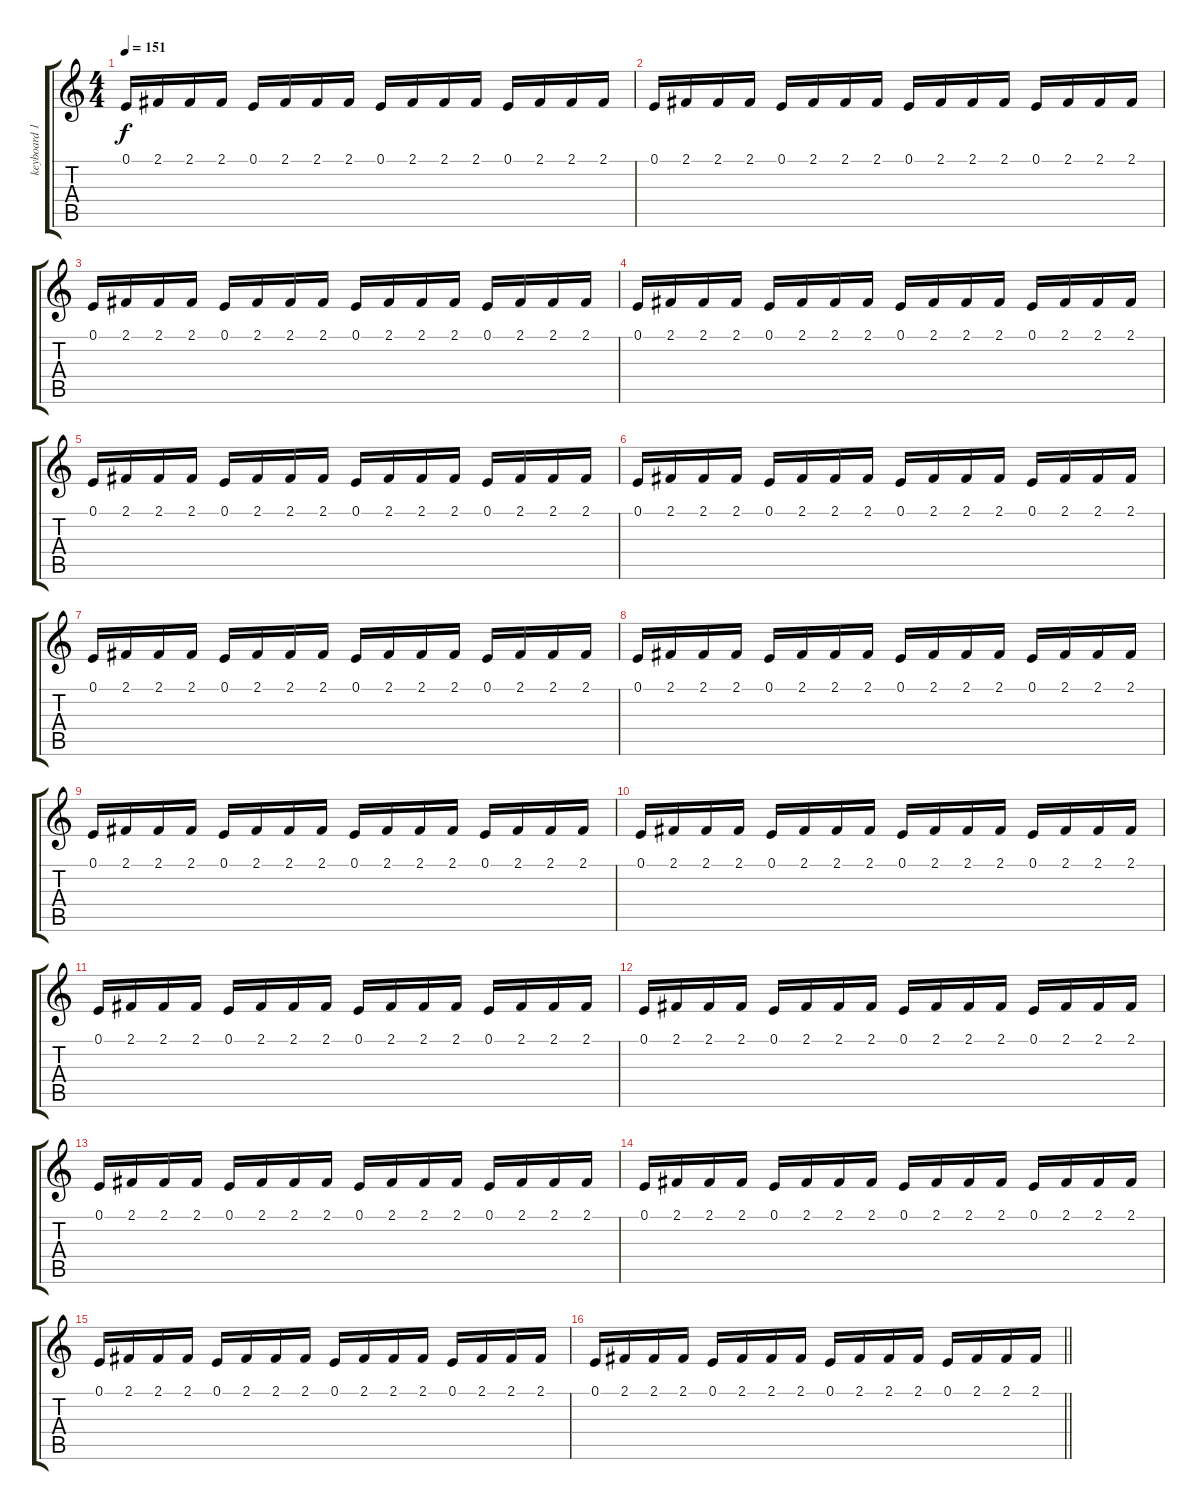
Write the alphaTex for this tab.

\track ("keyboard 1" "keyboard 1") {instrument lead1square}
\staff {score tabs}
\tuning (E4 B3 G3 D3 A2 E2) {hide}
\ts (4 4)
\tempo 151
\clef g2
\ks c
0.1.16{dy f balance 0} 2.1.16 2.1.16 2.1.16 0.1.16 2.1.16 2.1.16 2.1.16 0.1.16 2.1.16 2.1.16 2.1.16 0.1.16 2.1.16 2.1.16 2.1.16 |
0.1.16 2.1.16 2.1.16 2.1.16 0.1.16 2.1.16 2.1.16 2.1.16 0.1.16 2.1.16 2.1.16 2.1.16 0.1.16 2.1.16 2.1.16 2.1.16 |
0.1.16 2.1.16 2.1.16 2.1.16 0.1.16 2.1.16 2.1.16 2.1.16 0.1.16 2.1.16 2.1.16 2.1.16 0.1.16 2.1.16 2.1.16 2.1.16 |
0.1.16 2.1.16 2.1.16 2.1.16 0.1.16 2.1.16 2.1.16 2.1.16 0.1.16 2.1.16 2.1.16 2.1.16 0.1.16 2.1.16 2.1.16 2.1.16 |
0.1.16{balance 16} 2.1.16 2.1.16 2.1.16 0.1.16 2.1.16 2.1.16 2.1.16 0.1.16 2.1.16 2.1.16 2.1.16 0.1.16 2.1.16 2.1.16 2.1.16 |
0.1.16 2.1.16 2.1.16 2.1.16 0.1.16 2.1.16 2.1.16 2.1.16 0.1.16 2.1.16 2.1.16 2.1.16 0.1.16 2.1.16 2.1.16 2.1.16 |
0.1.16 2.1.16 2.1.16 2.1.16 0.1.16 2.1.16 2.1.16 2.1.16 0.1.16 2.1.16 2.1.16 2.1.16 0.1.16 2.1.16 2.1.16 2.1.16 |
0.1.16 2.1.16 2.1.16 2.1.16 0.1.16 2.1.16 2.1.16 2.1.16 0.1.16 2.1.16 2.1.16 2.1.16 0.1.16 2.1.16 2.1.16 2.1.16 |
0.1.16{balance 16} 2.1.16 2.1.16 2.1.16 0.1.16 2.1.16 2.1.16 2.1.16 0.1.16 2.1.16 2.1.16 2.1.16 0.1.16 2.1.16 2.1.16 2.1.16 |
0.1.16 2.1.16 2.1.16 2.1.16 0.1.16 2.1.16 2.1.16 2.1.16 0.1.16 2.1.16 2.1.16 2.1.16 0.1.16 2.1.16 2.1.16 2.1.16 |
0.1.16 2.1.16 2.1.16 2.1.16 0.1.16 2.1.16 2.1.16 2.1.16 0.1.16 2.1.16 2.1.16 2.1.16 0.1.16 2.1.16 2.1.16 2.1.16 |
0.1.16 2.1.16 2.1.16 2.1.16 0.1.16 2.1.16 2.1.16 2.1.16 0.1.16 2.1.16 2.1.16 2.1.16 0.1.16 2.1.16 2.1.16 2.1.16 |
0.1.16{balance 16} 2.1.16 2.1.16 2.1.16 0.1.16 2.1.16 2.1.16 2.1.16 0.1.16 2.1.16 2.1.16 2.1.16 0.1.16 2.1.16 2.1.16 2.1.16 |
0.1.16 2.1.16 2.1.16 2.1.16 0.1.16 2.1.16 2.1.16 2.1.16 0.1.16 2.1.16 2.1.16 2.1.16 0.1.16 2.1.16 2.1.16 2.1.16 |
0.1.16 2.1.16 2.1.16 2.1.16 0.1.16 2.1.16 2.1.16 2.1.16 0.1.16 2.1.16 2.1.16 2.1.16 0.1.16 2.1.16 2.1.16 2.1.16 |
\barLineRight lightlight
0.1.16 2.1.16 2.1.16 2.1.16 0.1.16 2.1.16 2.1.16 2.1.16 0.1.16 2.1.16 2.1.16 2.1.16 0.1.16 2.1.16 2.1.16 2.1.16
